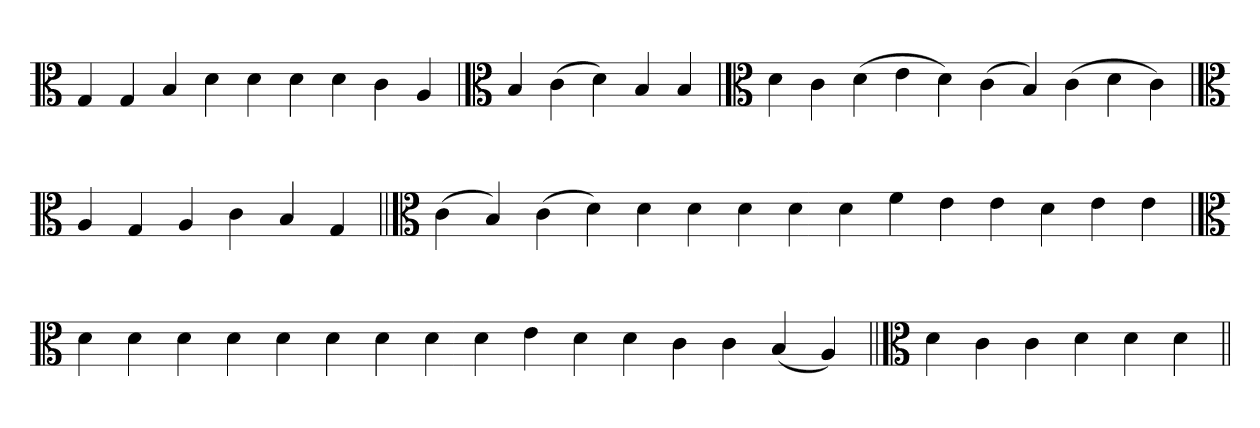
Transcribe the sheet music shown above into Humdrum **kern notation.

**kern
*part1
*staff1
*clefC3
=
4G
4G
4B
4d
4d
4d
4d
4c
4A
=`
*clefC3
4B
(4c
4d)
4B
4B
='
*clefC3
4d
4c
(4d
4e
4d)
(4c
4B)
(4c
4d
4c)
=`
*clefC3
4A
4G
4A
4c
4B
4G
=||
*clefC3
(4c
4B)
(4c
4d)
4d
4d
4d
4d
4d
4f
4e
4e
4d
4e
4e
=
*clefC3
4d
4d
4d
4d
4d
4d
4d
4d
4d
4e
4d
4d
4c
4c
(4B
4A)
=||
*clefC3
4d
4c
4c
4d
4d
4d
=||
*-
